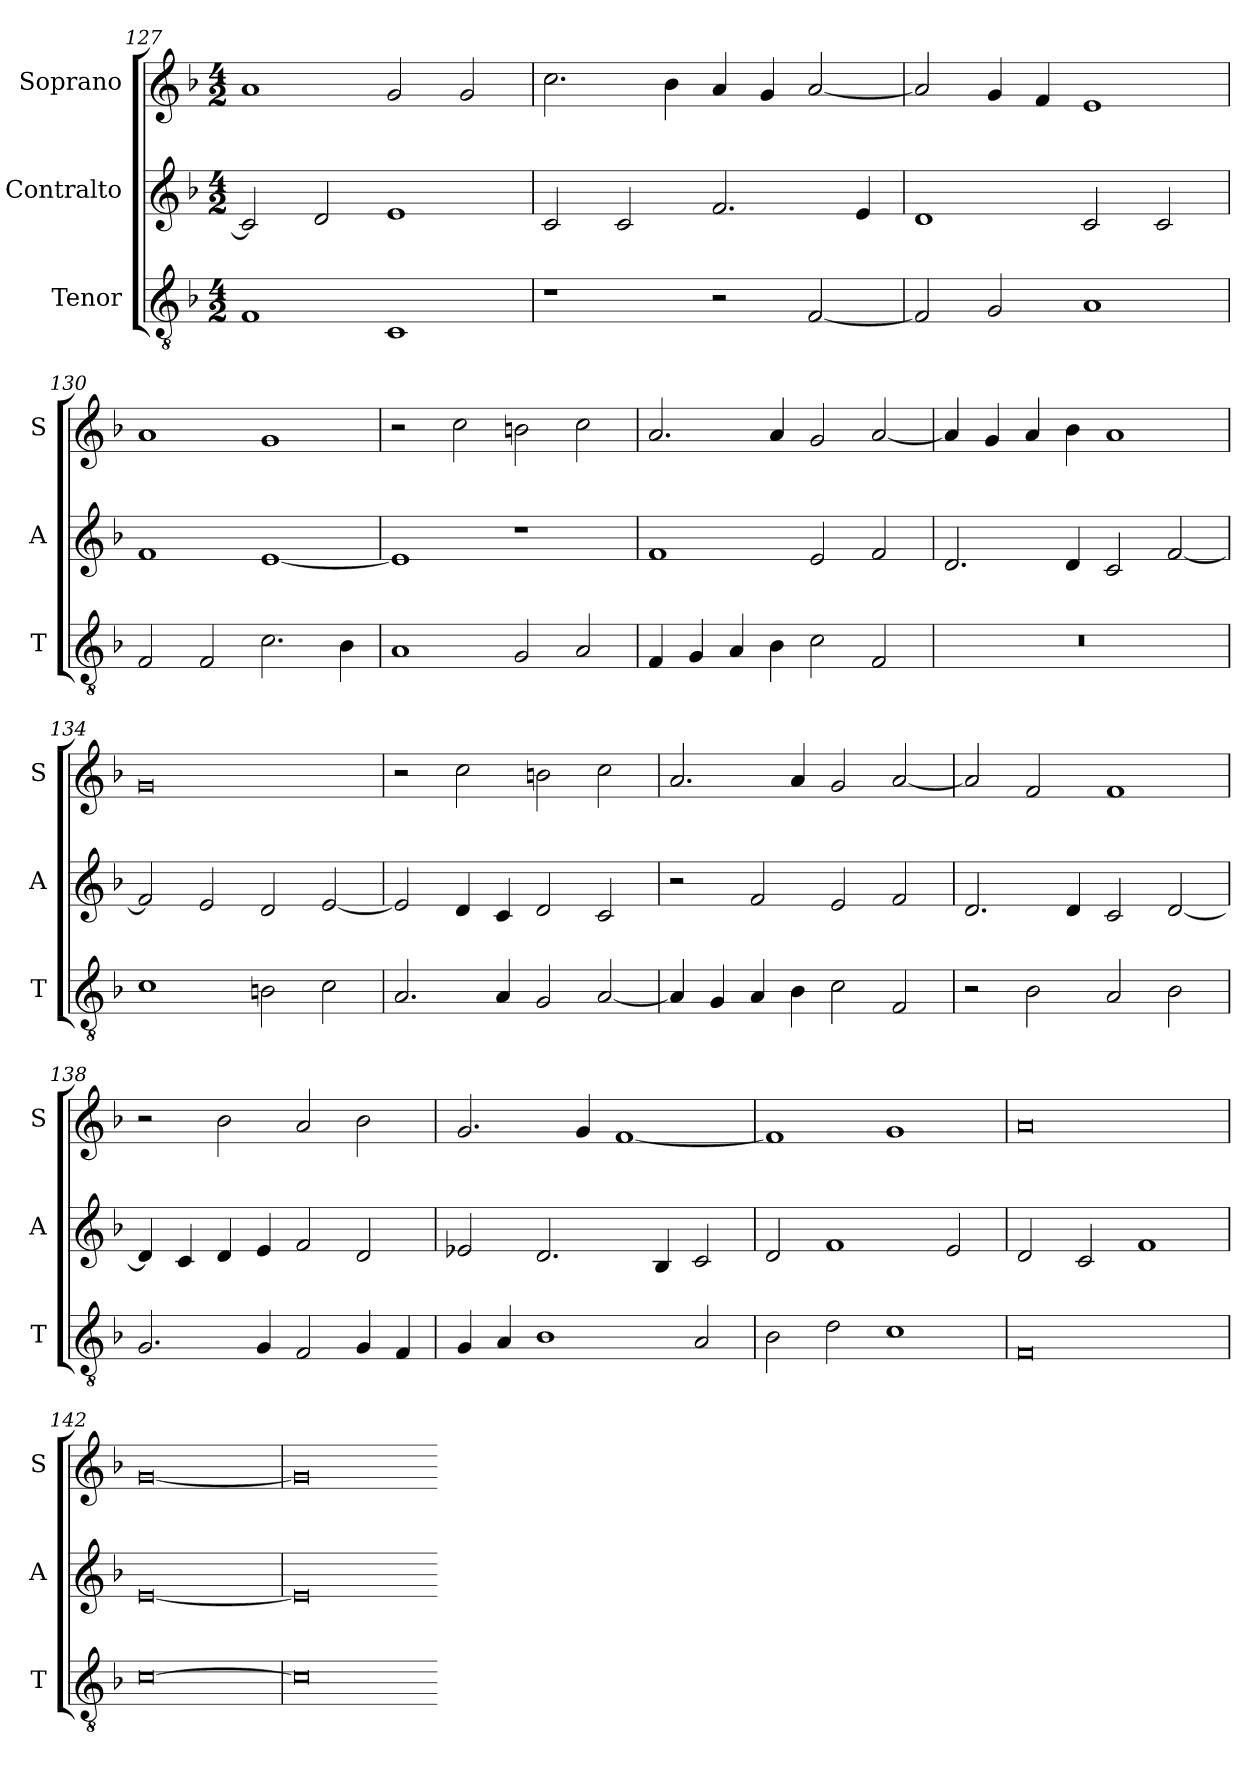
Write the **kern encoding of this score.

**kern	**kern	**kern
*part3	*part2	*part1
*staff3	*staff2	*staff1
*I"Tenor	*I"Contralto	*I"Soprano
*I'T	*I'A	*I'S
*clefGv2	*clefG2	*clefG2
*k[b-]	*k[b-]	*k[b-]
*F:ion	*F:ion	*F:ion
*M4/2	*M4/2	*M4/2
=127	=127	=127
1F	2c]	1a
.	2d	.
1C	1e	2g
.	.	2g
=128	=128	=128
1r	2c	2.cc
.	2c	.
.	.	4b-
2r	2.f	4a
.	.	4g
[2F	.	[2a
.	4e	.
=129	=129	=129
2F]	1d	2a]
2G	.	4g
.	.	4f
1A	2c	1e
.	2c	.
=130	=130	=130
2F	1f	1a
2F	.	.
2.c	[1e	1g
4B-	.	.
=131	=131	=131
1A	1e]	2r
.	.	2cc
2G	1r	2bn
2A	.	2cc
=132	=132	=132
4F	1f	2.a
4G	.	.
4A	.	.
4B-	.	4a
2c	2e	2g
2F	2f	[2a
=133	=133	=133
0r	2.d	4a]
.	.	4g
.	.	4a
.	4d	4b-
.	2c	1a
.	[2f	.
=134	=134	=134
1c	2f]	0g
.	2e	.
2Bn	2d	.
2c	[2e	.
=135	=135	=135
2.A	2e]	2r
.	4d	2cc
4A	4c	.
2G	2d	2bn
[2A	2c	2cc
=136	=136	=136
4A]	2r	2.a
4G	.	.
4A	2f	.
4B-	.	4a
2c	2e	2g
2F	2f	[2a
=137	=137	=137
2r	2.d	2a]
2B-	.	2f
.	4d	.
2A	2c	1f
2B-	[2d	.
=138	=138	=138
2.G	4d]	2r
.	4c	.
.	4d	2b-
4G	4e	.
2F	2f	2a
4G	2d	2b-
4F	.	.
=139	=139	=139
4G	2e-X	2.g
4A	.	.
1B-	2.d	.
.	.	4g
.	.	[1f
.	4B-	.
2A	2c	.
=140	=140	=140
2B-	2d	1f]
2d	1f	.
1c	.	1g
.	2e	.
=141	=141	=141
0F	2d	0a
.	2c	.
.	1f	.
=142	=142	=142
[0c	[0e	[0g
=143	=143	=143
0c]	0e]	0g]
=-	=-	=-
*-	*-	*-
